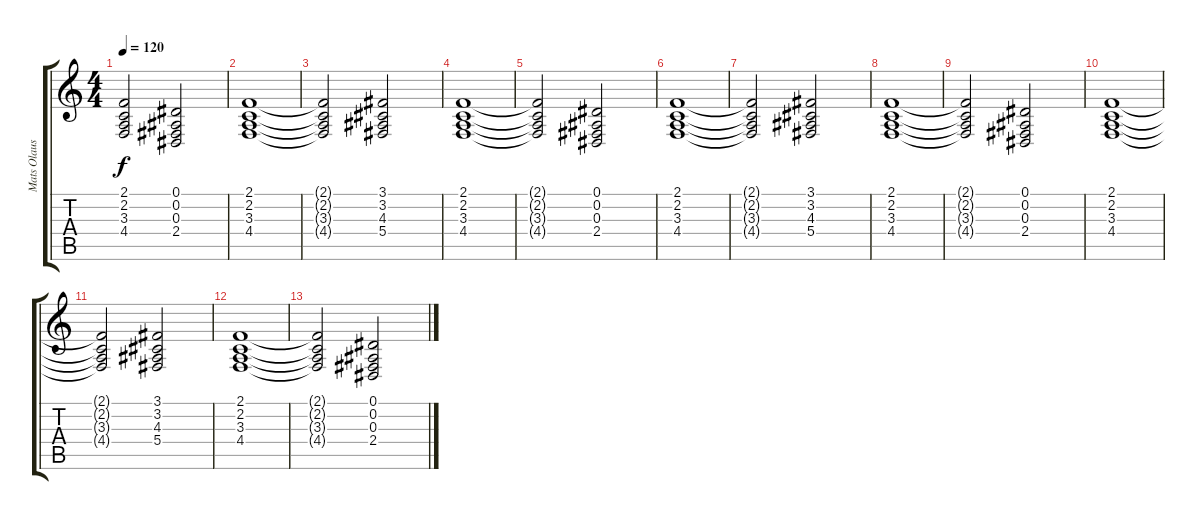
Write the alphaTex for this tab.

\track ("Mats Olausson" "Mats Olaus") {instrument stringensemble1}
\staff {score tabs}
\tuning (Eb4 Bb3 Gb3 Db3 Ab2 Eb2) {hide}
\ts (4 4)
\tempo 120
\clef g2
\ks c
(2.1{t} 2.2{t} 3.3{t} 4.4{t}).2{dy f} (0.1 0.2 0.3 2.4).2 |
(2.1 2.2 3.3 4.4).1 |
(2.1{t} 2.2{t} 3.3{t} 4.4{t}).2 (3.1 3.2 4.3 5.4).2 |
(2.1 2.2 3.3 4.4).1 |
(2.1{t} 2.2{t} 3.3{t} 4.4{t}).2 (0.1 0.2 0.3 2.4).2 |
(2.1 2.2 3.3 4.4).1 |
(2.1{t} 2.2{t} 3.3{t} 4.4{t}).2 (3.1 3.2 4.3 5.4).2 |
(2.1 2.2 3.3 4.4).1 |
(2.1{t} 2.2{t} 3.3{t} 4.4{t}).2 (0.1 0.2 0.3 2.4).2 |
(2.1 2.2 3.3 4.4).1 |
(2.1{t} 2.2{t} 3.3{t} 4.4{t}).2 (3.1 3.2 4.3 5.4).2 |
(2.1 2.2 3.3 4.4).1 |
(2.1{t} 2.2{t} 3.3{t} 4.4{t}).2 (0.1 0.2 0.3 2.4).2
